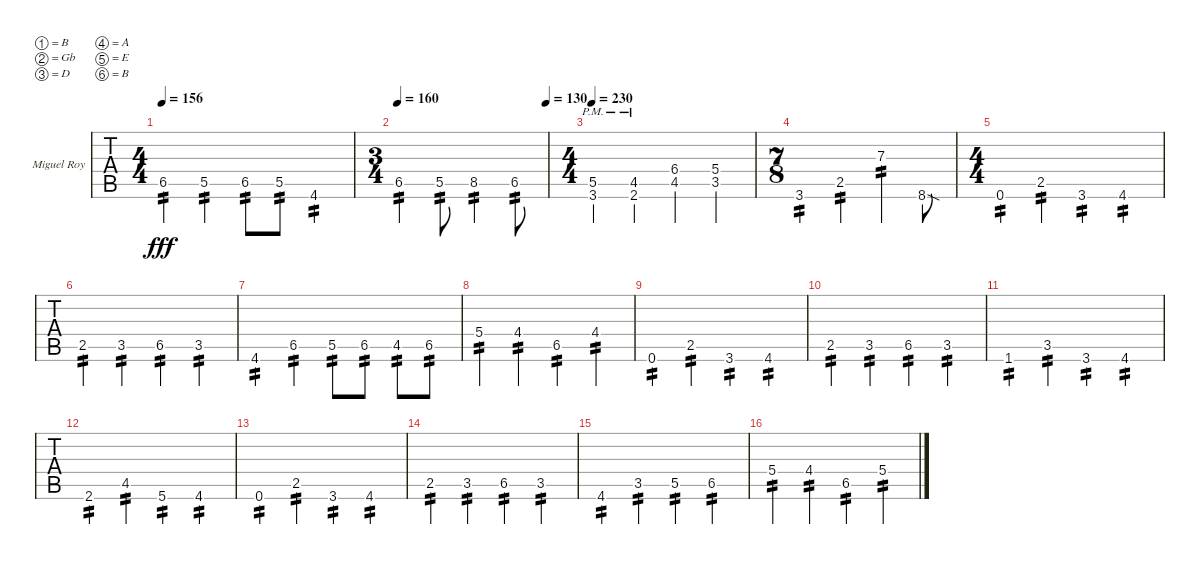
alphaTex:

\bracketExtendMode groupsimilarinstruments
\firstSystemTrackNameOrientation horizontal
\otherSystemsTrackNameOrientation horizontal
\track ("Miguel Roy" "Miguel Roy") {instrument distortionguitar}
\staff {tabs}
\tuning (B3 Gb3 D3 A2 E2 B1)
\ts (4 4)
\tempo 156
\clef g2
\ks c
6.5.4{tp 2 dy fff} 5.5.4{tp 2} 6.5.8{tp 2} 5.5.8{tp 2} 4.6.4{tp 2} |
\ts (3 4)
\tempo 160
\tempo (130 0.99375)
6.5.4{tp 2} 5.5.8{tp 2} 8.5.4{tp 2} 6.5.8{tp 2} |
\ts (4 4)
\tempo 230
(3.6{pm} 5.5{pm}).4 (2.6{pm} 4.5{pm}).4 (4.5 6.4).4 (3.5 5.4).4 |
\ts (7 8)
3.6.4{tp 2} 2.5.4{tp 2} 7.3.4{tp 2} 8.6{sod}.8 |
\ts (4 4)
0.6.4{tp 2} 2.5.4{tp 2} 3.6.4{tp 2} 4.6.4{tp 2} |
2.5.4{tp 2} 3.5.4{tp 2} 6.5.4{tp 2} 3.5.4{tp 2} |
4.6.4{tp 2} 6.5.4{tp 2} 5.5.8{tp 2} 6.5.8{tp 2} 4.5.8{tp 2} 6.5.8{tp 2} |
5.4.4{tp 2} 4.4.4{tp 2} 6.5.4{tp 2} 4.4.4{tp 2} |
0.6.4{tp 2} 2.5.4{tp 2} 3.6.4{tp 2} 4.6.4{tp 2} |
2.5.4{tp 2} 3.5.4{tp 2} 6.5.4{tp 2} 3.5.4{tp 2} |
1.6.4{tp 2} 3.5.4{tp 2} 3.6.4{tp 2} 4.6.4{tp 2} |
2.6.4{tp 2} 4.5.4{tp 2} 5.6.4{tp 2} 4.6.4{tp 2} |
0.6.4{tp 2} 2.5.4{tp 2} 3.6.4{tp 2} 4.6.4{tp 2} |
2.5.4{tp 2} 3.5.4{tp 2} 6.5.4{tp 2} 3.5.4{tp 2} |
4.6.4{tp 2} 3.5.4{tp 2} 5.5.4{tp 2} 6.5.4{tp 2} |
5.4.4{tp 2} 4.4.4{tp 2} 6.5.4{tp 2} 5.4.4{tp 2}
